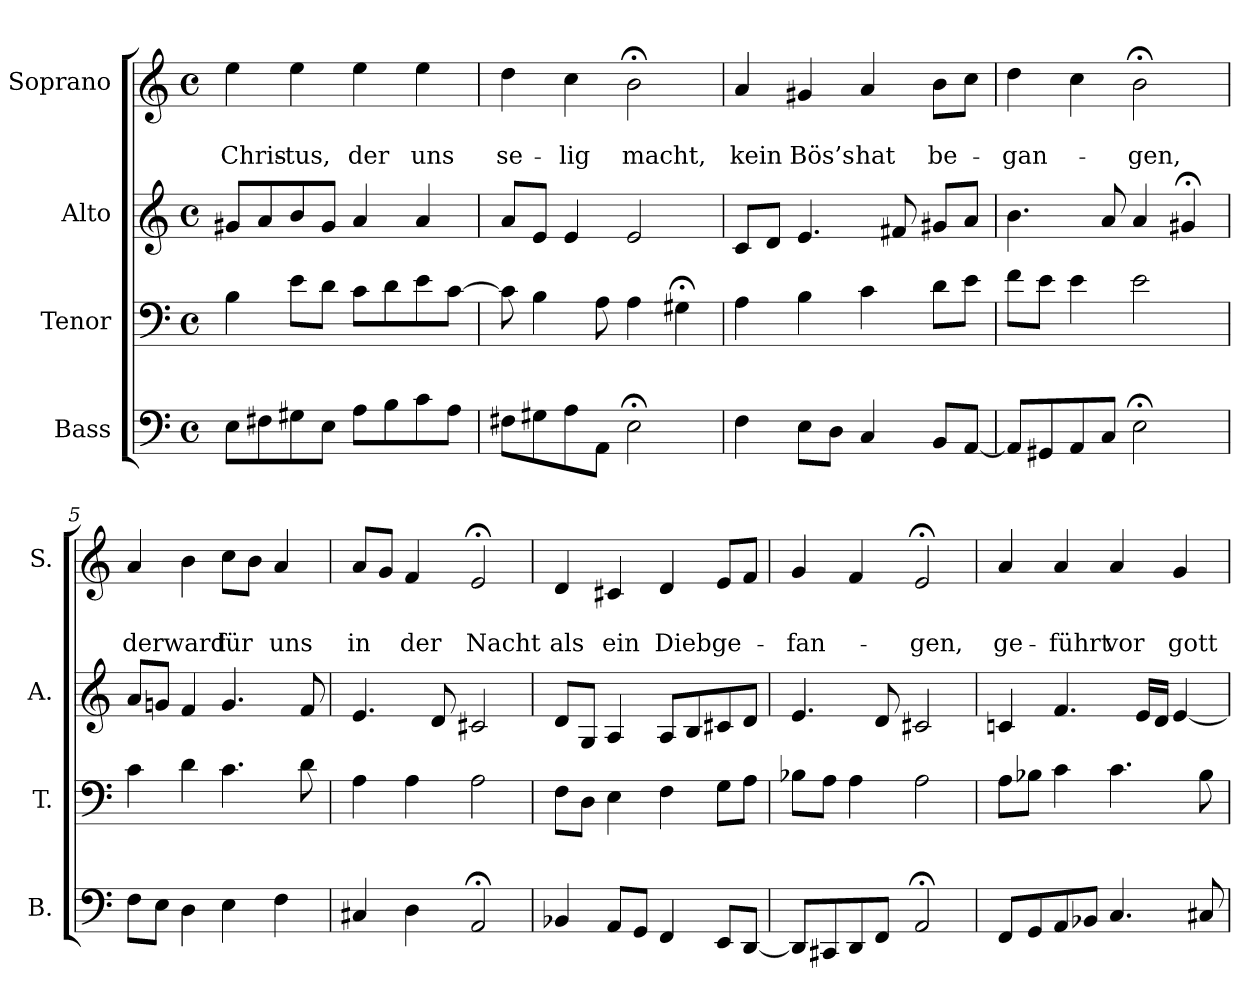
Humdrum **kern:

**kern	**kern	**kern	**kern	**text	**text
*part4	*part3	*part2	*part1	*part1	*part1
*staff4	*staff3	*staff2	*staff1	*staff1	*staff1
*I"Bass	*I"Tenor	*I"Alto	*I"Soprano	*	*
*I'B.	*I'T.	*I'A.	*I'S.	*	*
*clefF4	*clefF4	*clefG2	*clefG2	*	*
*k[]	*k[]	*k[]	*k[]	*	*
*a:	*a:	*a:	*a:	*	*
*M4/4	*M4/4	*M4/4	*M4/4	*	*
*met(c)	*met(c)	*met(c)	*met(c)	*	*
=1	=1	=1	=1	=1	=1
8E\L	4B\	8g#X/L	4ee\	.	Chris-
8F#X\	.	8a/	.	.	.
8G#X\	8e\L	8b/	4ee\	.	-tus,
8E\J	8d\J	8g#/J	.	.	.
8A\L	8c\L	4a/	4ee\	.	der
8B\	8d\	.	.	.	.
8c\	8e\	4a/	4ee\	.	uns
8A\J	[8c\J	.	.	.	.
=2	=2	=2	=2	=2	=2
8F#X\L	8c\]	8a/L	4dd\	.	se-
8G#X\	4B\	8e/J	.	.	.
8A\	.	4e/	4cc\	.	-lig
8AA\J	8A\	.	.	.	.
2E;<\	4A\	2e/	2b;<\	.	macht,
.	4G#X;<\	.	.	.	.
=3	=3	=3	=3	=3	=3
4F\	4A\	8c/L	4a/	.	kein
.	.	8d/J	.	.	.
8E\L	4B\	4.e/	4g#X/	.	Bös’s
8D\J	.	.	.	.	.
4C/	4c\	.	4a/	.	hat
.	.	8f#X/	.	.	.
8BB/L	8d\L	8g#X/L	8b\L	.	be-
[8AA/J	8e\J	8a/J	8cc\J	.	.
=4	=4	=4	=4	=4	=4
8AA/L]	8f\L	4.b\	4dd\	.	-gan-
8GG#X/	8e\J	.	.	.	.
8AA/	4e\	.	4cc\	.	.
8C/J	.	8a/	.	.	.
2E;<\	2e\	4a/	2b;<\	.	-gen,
.	.	4g#X;</	.	.	.
!!LO:LB:g=z
=5	=5	=5	=5	=5	=5
8F\L	4c\	8a/L	4a/	.	der
8E\J	.	8gn/J	.	.	.
4D\	4d\	4f/	4b\	.	ward
4E\	4.c\	4.g/	8cc\L	.	für
.	.	.	8b\J	.	.
4F\	.	.	4a/	.	uns
.	8d\	8f/	.	.	.
=6	=6	=6	=6	=6	=6
4C#X/	4A\	4.e/	8a/L	.	in
.	.	.	8g/J	.	.
4D\	4A\	.	4f/	.	der
.	.	8d/	.	.	.
2AA;</	2A\	2c#X/	2e;</	.	Nacht
=7	=7	=7	=7	=7	=7
4BB-X/	8F\L	8d/L	4d/	.	als
.	8D\J	8G/J	.	.	.
8AA/L	4E\	4A/	4c#X/	.	ein
8GG/J	.	.	.	.	.
4FF/	4F\	8A/L	4d/	.	Dieb
.	.	8B/	.	.	.
8EE/L	8G\L	8c#X/	8e/L	.	ge-
[8DD/J	8A\J	8d/J	8f/J	.	.
=8	=8	=8	=8	=8	=8
8DD/L]	8B-X\L	4.e/	4g/	.	-fan-
8CC#X/	8A\J	.	.	.	.
8DD/	4A\	.	4f/	.	.
8FF/J	.	8d/	.	.	.
2AA;</	2A\	2c#X/	2e;</	.	-gen,
!!LO:PB:g=z
=9	=9	=9	=9	=9	=9
8FF/L	8A\L	4cn/	4a/	.	ge-
8GG/	8B-X\J	.	.	.	.
8AA/	4c\	4.f/	4a/	.	-führt
8BB-X/J	.	.	.	.	.
4.C/	4.c\	.	4a/	.	vor
.	.	16e/LL	.	.	.
.	.	16d/JJ	.	.	.
.	.	[4e/	4g/	.	gott-
8C#X/	8B-\	.	.	.	.
=	=	=	=	=	=
*-	*-	*-	*-	*-	*-
